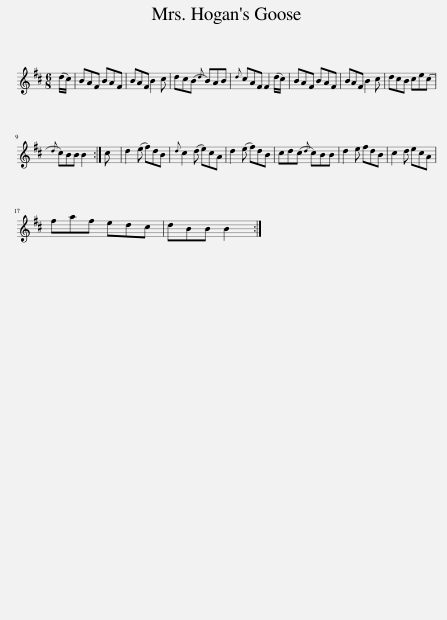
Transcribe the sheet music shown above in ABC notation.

X:1
L:1/8
M:6/8
I:linebreak $
K:Bmin
V:1 treble
V:1
 (d/c/) | BAF BAF | BAF B2 c | dc(B{d} B)AB |{d} cAF F2 (d/c/) | %5
 BAF BAF | BAF B2 c | dcB ce(c |${d} c)BB B2 :| c | %10
 d2 (e f)dB |{d} c2 (d e)cA | d2 (e f)dB | cd(c{d} c)BB | d2 e fdB | %15
 c2 d ecA |$ faf edc | dBB B2 :| %18
